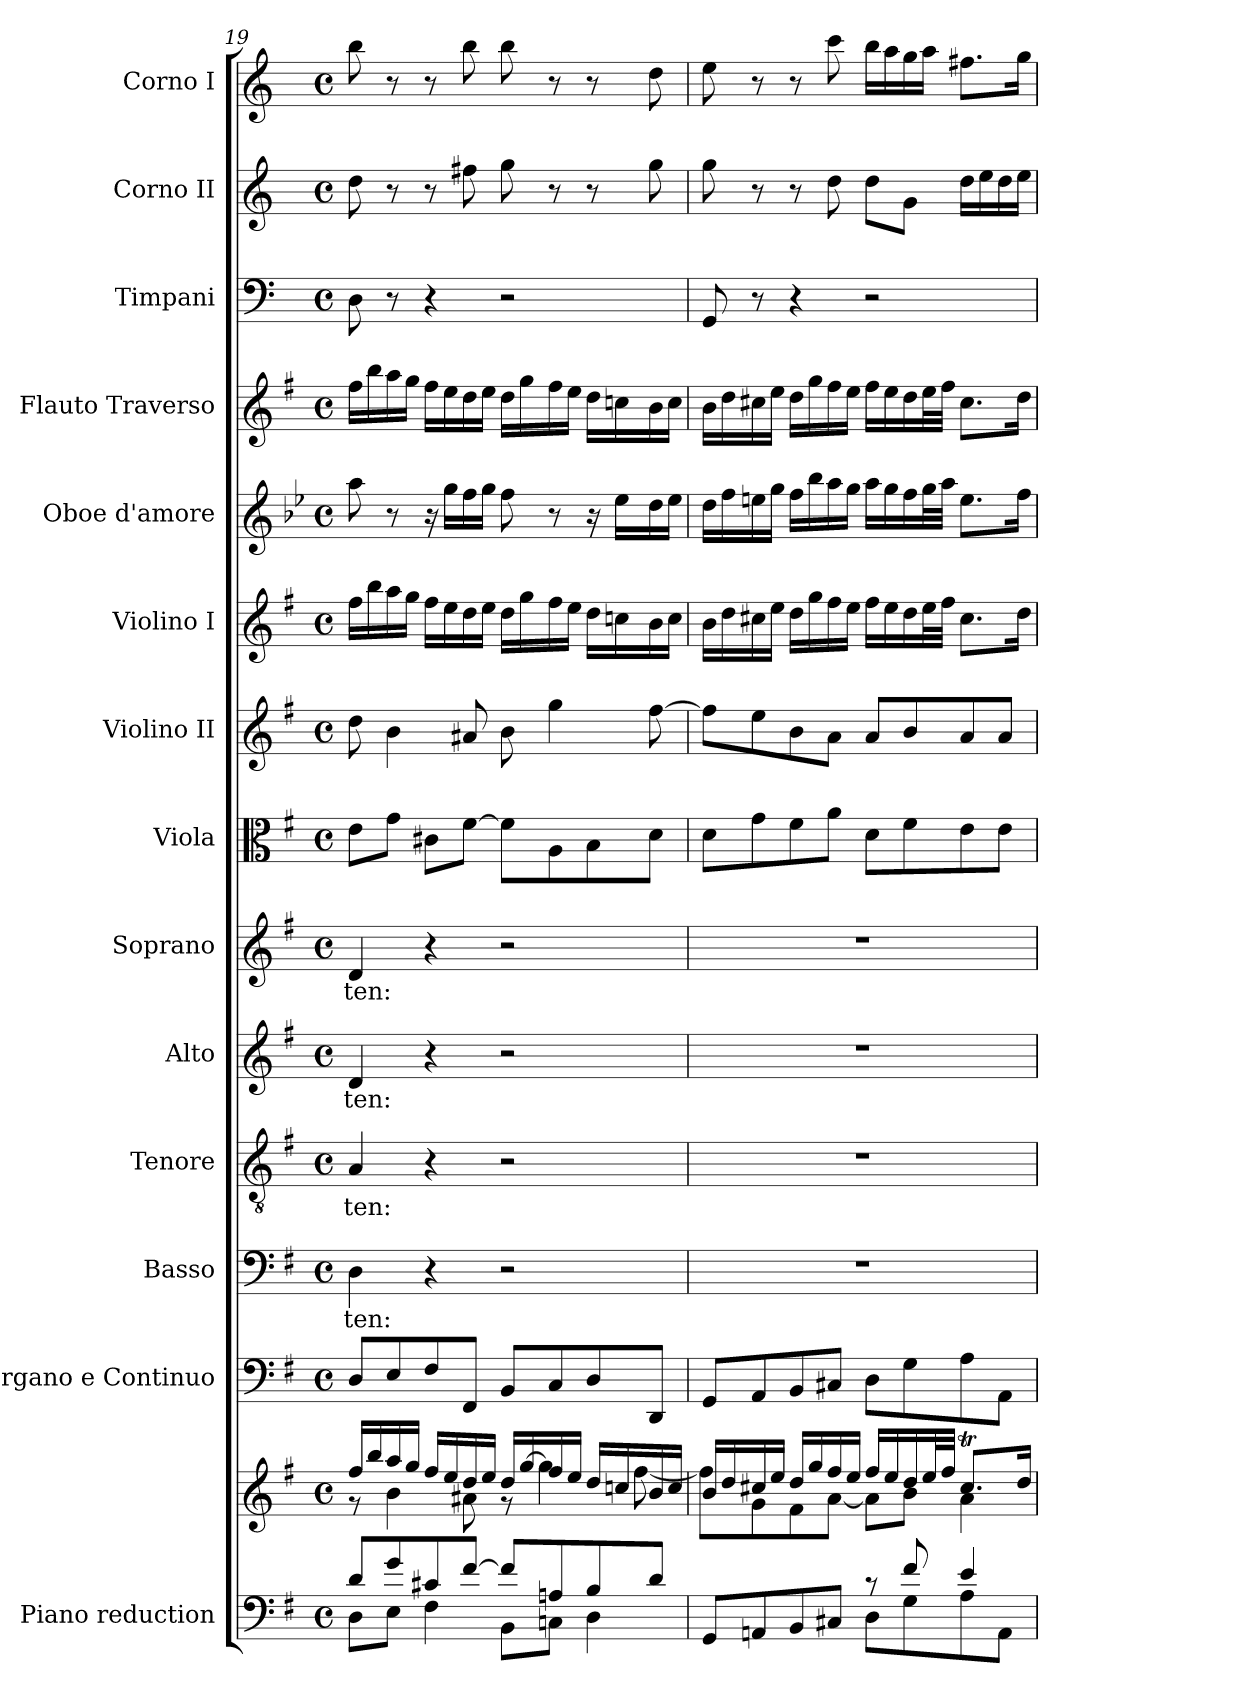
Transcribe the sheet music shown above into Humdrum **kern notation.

**kern	**kern	**kern	**kern	**text	**kern	**text	**kern	**text	**kern	**text	**kern	**kern	**kern	**kern	**kern	**kern	**kern	**kern
*part14	*part14	*part13	*part12	*part12	*part11	*part11	*part10	*part10	*part9	*part9	*part8	*part7	*part6	*part5	*part4	*part3	*part2	*part1
*staff15	*staff14	*staff13	*staff12	*staff12	*staff11	*staff11	*staff10	*staff10	*staff9	*staff9	*staff8	*staff7	*staff6	*staff5	*staff4	*staff3	*staff2	*staff1
*I"Piano reduction	*	*I"Organo e Continuo	*I"Basso	*	*I"Tenore	*	*I"Alto	*	*I"Soprano	*	*I"Viola	*I"Violino II	*I"Violino I	*I"Oboe d'amore	*I"Flauto Traverso	*I"Timpani	*I"Corno II	*I"Corno I
*I'Pno	*	*	*	*	*	*	*	*	*	*	*	*	*	*I'Ob	*I'Fl	*I'Timp	*	*
*clefF4	*clefG2	*clefF4	*clefF4	*	*clefGv2	*	*clefG2	*	*clefG2	*	*clefC3	*clefG2	*clefG2	*clefG2	*clefG2	*clefF4	*clefG2	*clefG2
*	*	*	*	*	*	*	*	*	*	*	*	*	*	*ITrd2c3	*	*	*ITrd3c5	*ITrd3c5
*k[f#]	*k[f#]	*k[f#]	*k[f#]	*	*k[f#]	*	*k[f#]	*	*k[f#]	*	*k[f#]	*k[f#]	*k[f#]	*k[f#]	*k[f#]	*k[]	*k[f#]	*k[f#]
*M4/4	*M4/4	*M4/4	*M4/4	*	*M4/4	*	*M4/4	*	*M4/4	*	*M4/4	*M4/4	*M4/4	*M4/4	*M4/4	*M4/4	*M4/4	*M4/4
*met(c)	*met(c)	*met(c)	*met(c)	*	*met(c)	*	*met(c)	*	*met(c)	*	*met(c)	*met(c)	*met(c)	*met(c)	*met(c)	*met(c)	*met(c)	*met(c)
=19	=19	=19	=19	=19	=19	=19	=19	=19	=19	=19	=19	=19	=19	=19	=19	=19	=19	=19
*^	*^	*	*	*	*	*	*	*	*	*	*	*	*	*	*	*	*	*
!	!	!	!	!	!	!LO:LY:b	!	!LO:LY:b	!	!LO:LY:b	!	!LO:LY:b	!	!	!	!	!	!	!	!
8d/L	8D\L	16ff#/LL	8r	8D/L	4D\	-ten:	4A/	-ten:	4d/	-ten:	4d/	-ten:	8e\L	8dd\	16ff#\LL	8ff#\	16ff#\LL	8D\	8a\	8ff#\
.	.	16bb/	.	.	.	.	.	.	.	.	.	.	.	.	16bb\	.	16bb\	.	.	.
8g/	8E\J	16aa/	4b\	8E/	.	.	.	.	.	.	.	.	8g\J	4b\	16aa\	8r	16aa\	8r	8r	8r
.	.	16gg/JJ	.	.	.	.	.	.	.	.	.	.	.	.	16gg\JJ	.	16gg\JJ	.	.	.
8c#X/	4F#\	16ff#/LL	.	8F#/	4r	.	4r	.	4r	.	4r	.	8c#X\L	.	16ff#\LL	16r	16ff#\LL	4r	8r	8r
.	.	16ee/	.	.	.	.	.	.	.	.	.	.	.	.	16ee\	16ee\LL	16ee\	.	.	.
[8f#/J	.	16dd/	8a#X\	8FF#/J	.	.	.	.	.	.	.	.	[8f#\J	8a#X/	16dd\	16dd\	16dd\	.	8cc#X\	8ff#\
.	.	16ee/JJ	.	.	.	.	.	.	.	.	.	.	.	.	16ee\JJ	16ee\JJ	16ee\JJ	.	.	.
8f#/L]	8BB\L	16dd/LL	8r	8BB/L	2r	.	2r	.	2r	.	2r	.	8f#\L]	8b\	16dd\LL	8dd\	16dd\LL	2r	8dd\	8ff#\
.	.	[16gg/	.	.	.	.	.	.	.	.	.	.	.	.	16gg\	.	16gg\	.	.	.
8An/	8Cn\J	16ff#/	4gg\]	8C/	.	.	.	.	.	.	.	.	8A\	4gg\	16ff#\	8r	16ff#\	.	8r	8r
.	.	16ee/JJ	.	.	.	.	.	.	.	.	.	.	.	.	16ee\JJ	.	16ee\JJ	.	.	.
8B/	4D\	16dd/LL	.	8D/	.	.	.	.	.	.	.	.	8B\	.	16dd\LL	16r	16dd\LL	.	8r	8r
.	.	16ccn/	.	.	.	.	.	.	.	.	.	.	.	.	16ccn\	16cc\LL	16ccn\	.	.	.
8d/J	.	16b/	[>8ff#\	8DD/J	.	.	.	.	.	.	.	.	8d\J	[8ff#\	16b\	16b\	16b\	.	8dd\	8a\
.	.	16cc/JJ	.	.	.	.	.	.	.	.	.	.	.	.	16cc\JJ	16cc\JJ	16cc\JJ	.	.	.
!!LO:PB:g=z
=20	=20	=20	=20	=20	=20	=20	=20	=20	=20	=20	=20	=20	=20	=20	=20	=20	=20	=20	=20	=20
8GG/L	2ryy	16b/LL	8ff#\L]	8GG/L	1r	.	1r	.	1r	.	1r	.	8d\L	8ff#\L]	16b\LL	16b\LL	16b\LL	8GG/	8dd\	8b\
.	.	16dd/	.	.	.	.	.	.	.	.	.	.	.	.	16dd\	16dd\	16dd\	.	.	.
8AAn/	.	16cc#X/	8g\	8AA/	.	.	.	.	.	.	.	.	8g\	8ee\	16cc#X\	16cc#X\	16cc#X\	8r	8r	8r
.	.	16ee/JJ	.	.	.	.	.	.	.	.	.	.	.	.	16ee\JJ	16ee\JJ	16ee\JJ	.	.	.
8BB/	.	16dd/LL	8f#\	8BB/	.	.	.	.	.	.	.	.	8f#\	8b\	16dd\LL	16dd\LL	16dd\LL	4r	8r	8r
.	.	16gg/	.	.	.	.	.	.	.	.	.	.	.	.	16gg\	16gg\	16gg\	.	.	.
8C#X/J	.	16ff#/	[8a\J	8C#X/J	.	.	.	.	.	.	.	.	8a\J	8a\J	16ff#\	16ff#\	16ff#\	.	8a\	8gg\
.	.	16ee/JJ	.	.	.	.	.	.	.	.	.	.	.	.	16ee\JJ	16ee\JJ	16ee\JJ	.	.	.
8r	8D\L	16ff#/LL	8a\L]	8D\L	.	.	.	.	.	.	.	.	8d\L	8a/L	16ff#\LL	16ff#\LL	16ff#\LL	2r	8a\L	16ff#\LL
.	.	16ee/	.	.	.	.	.	.	.	.	.	.	.	.	16ee\	16ee\	16ee\	.	.	16ee\
8f#/	8G\	16dd/	8b\J	8G\	.	.	.	.	.	.	.	.	8f#\	8b/	16dd\	16dd\	16dd\	.	8d\J	16dd\
.	.	32ee/L	.	.	.	.	.	.	.	.	.	.	.	.	32ee\L	32ee\L	32ee\L	.	.	16ee\JJ
.	.	32ff#/JJJ	.	.	.	.	.	.	.	.	.	.	.	.	32ff#\JJJ	32ff#\JJJ	32ff#\JJJ	.	.	.
4e/	8A\	8.cc#t/L	4a\	8A\	.	.	.	.	.	.	.	.	8e\	8a/	8.cc#\L	8.cc#\L	8.cc#\L	.	16a\LL	8.cc#X\L
.	.	.	.	.	.	.	.	.	.	.	.	.	.	.	.	.	.	.	16b\	.
.	8AA\J	.	.	8AA\J	.	.	.	.	.	.	.	.	8e\J	8a/J	.	.	.	.	16a\	.
.	.	16dd/Jk	.	.	.	.	.	.	.	.	.	.	.	.	16dd\Jk	16dd\Jk	16dd\Jk	.	16b\JJ	16dd\Jk
*v	*v	*	*	*	*	*	*	*	*	*	*	*	*	*	*	*	*	*	*	*
*	*v	*v	*	*	*	*	*	*	*	*	*	*	*	*	*	*	*	*	*
=	=	=	=	=	=	=	=	=	=	=	=	=	=	=	=	=	=	=
*-	*-	*-	*-	*-	*-	*-	*-	*-	*-	*-	*-	*-	*-	*-	*-	*-	*-	*-
